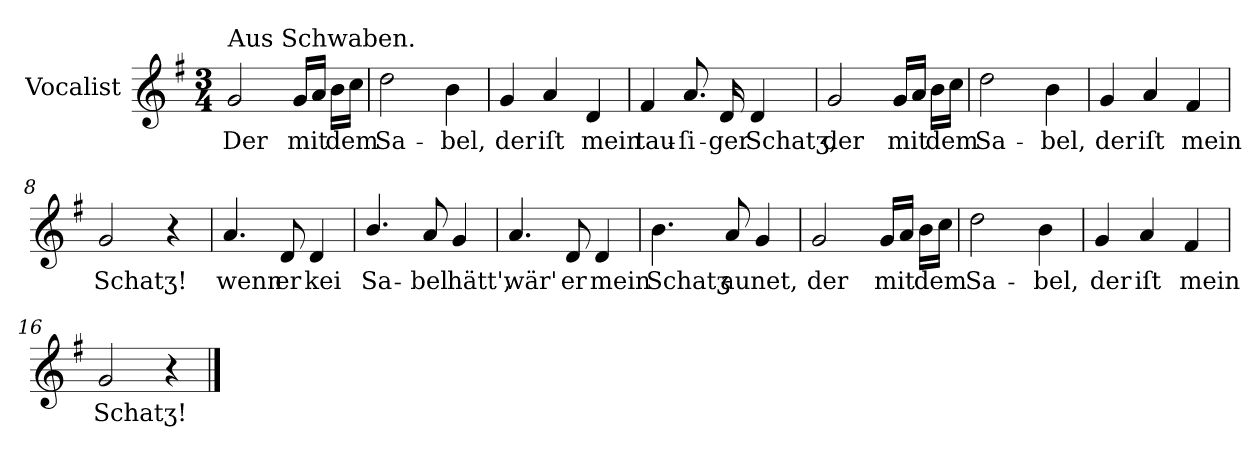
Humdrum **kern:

**kern	**text
*part1	*part1
*staff1	*staff1
*I"Vocalist	*
*k[f#]	*
*G:	*
*M3/4	*
=1	=1
!LO:TX:a:t=Aus Schwaben.	!
2g	Der
16gLL	mit
16aJJ	.
16bLL	dem
16ccJJ	.
=2	=2
2dd	Sa-
4b	-bel,
=3	=3
4g	der
4a	iſt
4d	mein
=4	=4
4f#	tau-
8.a	-ſi-
16d	-ger
4d	Schatʒ,
=5	=5
2g	der
16gLL	mit
16aJJ	.
16bLL	dem
16ccJJ	.
=6	=6
2dd	Sa-
4b	-bel,
=7	=7
4g	der
4a	iſt
4f#	mein
=8	=8
2g	Schatʒ!
4r	.
=9	=9
4.a	wenn
8d	er
4d	kei
=10	=10
4.b/	Sa-
8a	-bel
4g	hätt',
=11	=11
4.a	wär'
8d	er
4d	mein
=12	=12
4.b	Schatʒ
8a	au
4g	net,
=13	=13
2g	der
16gLL	mit
16aJJ	.
16bLL	dem
16ccJJ	.
=14	=14
2dd	Sa-
4b	-bel,
=15	=15
4g	der
4a	iſt
4f#	mein
=16	=16
2g	Schatʒ!
4r	.
==	==
*-	*-
